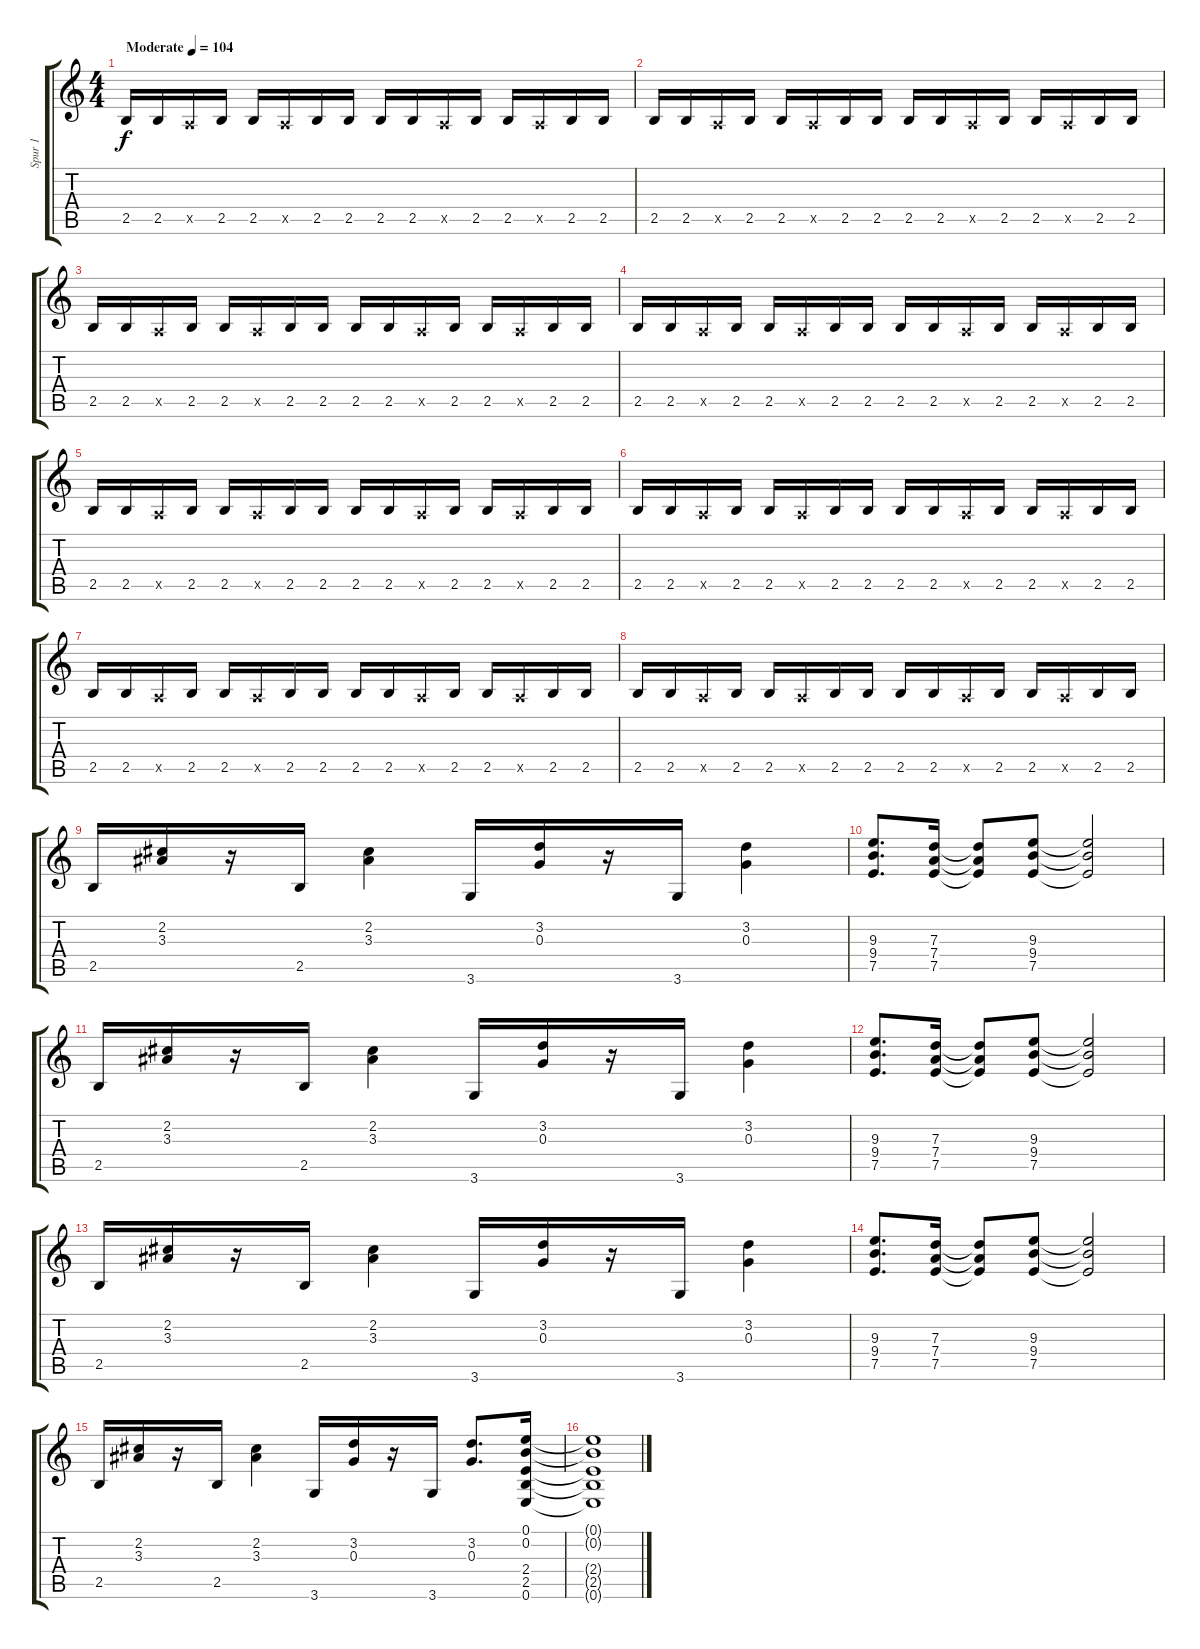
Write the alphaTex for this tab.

\track ("Spur 1" "Spur 1") {instrument overdrivenguitar}
\staff {score tabs}
\tuning (E4 B3 G3 D3 A2 E2) {hide}
\ts (4 4)
\tempo (104 "Moderate")
\clef g2
\ks c
2.5.16{dy f instrument overdrivenguitar} 2.5.16 0.5{x}.16 2.5.16 2.5.16 0.5{x}.16 2.5.16 2.5.16 2.5.16 2.5.16 0.5{x}.16 2.5.16 2.5.16 0.5{x}.16 2.5.16 2.5.16 |
2.5.16 2.5.16 0.5{x}.16 2.5.16 2.5.16 0.5{x}.16 2.5.16 2.5.16 2.5.16 2.5.16 0.5{x}.16 2.5.16 2.5.16 0.5{x}.16 2.5.16 2.5.16 |
2.5.16 2.5.16 0.5{x}.16 2.5.16 2.5.16 0.5{x}.16 2.5.16 2.5.16 2.5.16 2.5.16 0.5{x}.16 2.5.16 2.5.16 0.5{x}.16 2.5.16 2.5.16 |
2.5.16 2.5.16 0.5{x}.16 2.5.16 2.5.16 0.5{x}.16 2.5.16 2.5.16 2.5.16 2.5.16 0.5{x}.16 2.5.16 2.5.16 0.5{x}.16 2.5.16 2.5.16 |
2.5.16 2.5.16 0.5{x}.16 2.5.16 2.5.16 0.5{x}.16 2.5.16 2.5.16 2.5.16 2.5.16 0.5{x}.16 2.5.16 2.5.16 0.5{x}.16 2.5.16 2.5.16 |
2.5.16 2.5.16 0.5{x}.16 2.5.16 2.5.16 0.5{x}.16 2.5.16 2.5.16 2.5.16 2.5.16 0.5{x}.16 2.5.16 2.5.16 0.5{x}.16 2.5.16 2.5.16 |
2.5.16 2.5.16 0.5{x}.16 2.5.16 2.5.16 0.5{x}.16 2.5.16 2.5.16 2.5.16 2.5.16 0.5{x}.16 2.5.16 2.5.16 0.5{x}.16 2.5.16 2.5.16 |
2.5.16 2.5.16 0.5{x}.16 2.5.16 2.5.16 0.5{x}.16 2.5.16 2.5.16 2.5.16 2.5.16 0.5{x}.16 2.5.16 2.5.16 0.5{x}.16 2.5.16 2.5.16 |
2.5.16 (2.2 3.3).16 r.16 2.5.16 (2.2 3.3).4 3.6.16 (3.2 0.3).16 r.16 3.6.16 (3.2 0.3).4 |
(9.3 9.4 7.5).8{d} (7.3 7.4 7.5).16 (7.3{t} 7.4{t} 7.5{t}).8 (9.3 9.4 7.5).8 (9.3{t} 9.4{t} 7.5{t}).2 |
2.5.16 (2.2 3.3).16 r.16 2.5.16 (2.2 3.3).4 3.6.16 (3.2 0.3).16 r.16 3.6.16 (3.2 0.3).4 |
(9.3 9.4 7.5).8{d} (7.3 7.4 7.5).16 (7.3{t} 7.4{t} 7.5{t}).8 (9.3 9.4 7.5).8 (9.3{t} 9.4{t} 7.5{t}).2 |
2.5.16 (2.2 3.3).16 r.16 2.5.16 (2.2 3.3).4 3.6.16 (3.2 0.3).16 r.16 3.6.16 (3.2 0.3).4 |
(9.3 9.4 7.5).8{d} (7.3 7.4 7.5).16 (7.3{t} 7.4{t} 7.5{t}).8 (9.3 9.4 7.5).8 (9.3{t} 9.4{t} 7.5{t}).2 |
2.5.16 (2.2 3.3).16 r.16 2.5.16 (2.2 3.3).4 3.6.16 (3.2 0.3).16 r.16 3.6.16 (3.2 0.3).8{d} (0.1 0.2 2.4 2.5 0.6).16 |
(0.1{t} 0.2{t} 2.4{t} 2.5{t} 0.6{t}).1
